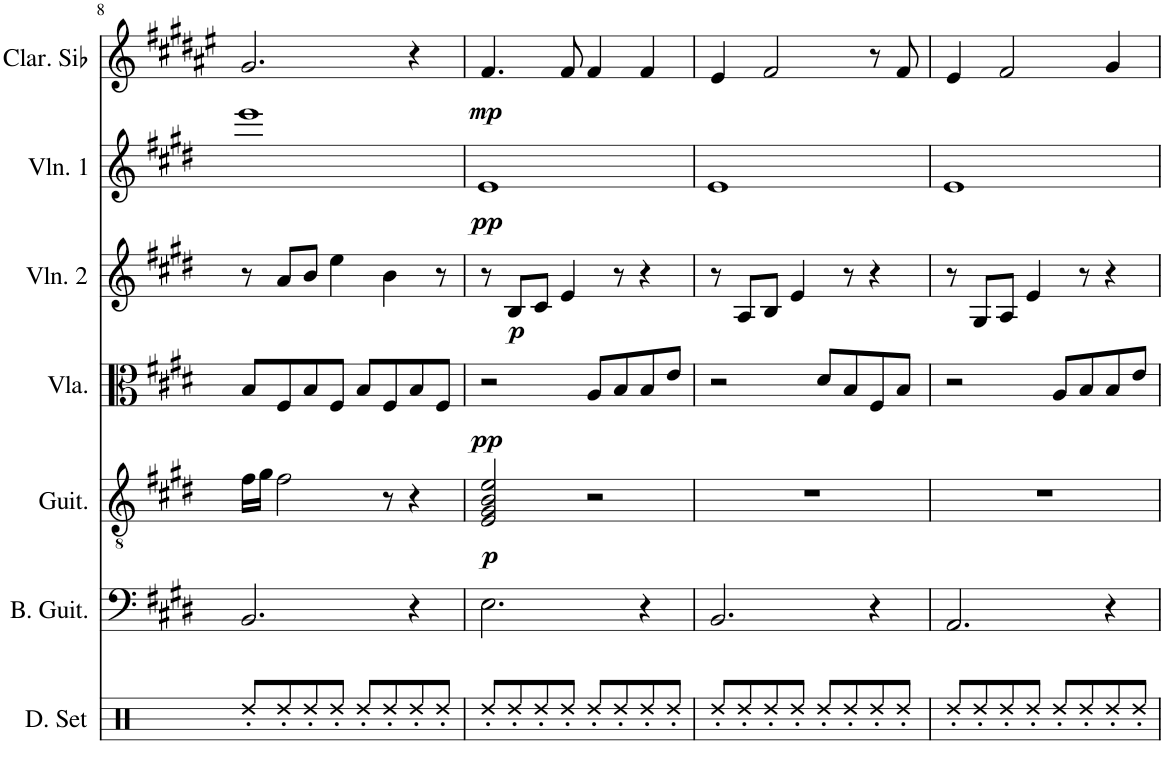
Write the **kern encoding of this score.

**kern	**kern	**kern	**dynam	**kern	**dynam	**kern	**dynam	**kern	**dynam	**kern	**dynam
*part7	*part6	*part5	*part5	*part4	*part4	*part3	*part3	*part2	*part2	*part1	*part1
*staff7	*staff6	*staff5	*staff5	*staff4	*staff4	*staff3	*staff3	*staff2	*staff2	*staff1	*staff1
*I"Drumset	*I"Bass Guitar	*I"Acoustic Guitar	*	*I"Viola	*	*I"Violin 2	*	*I"Violin 1	*	*I"Clarinette en Sib	*
*I'D. Set	*I'B. Guit.	*I'Guit.	*	*I'Vla.	*	*I'Vln. 2	*	*I'Vln. 1	*	*I'Clar. Sib	*
!!LO:PB:g=z
*clefX	*clefF4	*clefGv2	*	*clefC3	*	*clefG2	*	*clefG2	*	*clefG2	*
*	*Trd7c12	*	*	*	*	*	*	*	*	*Trd1c2	*
*k[]	*k[f#c#g#d#]	*k[f#c#g#d#]	*	*k[f#c#g#d#]	*	*k[f#c#g#d#]	*	*k[f#c#g#d#]	*	*k[f#c#g#d#a#e#]	*
*M4/4	*M4/4	*M4/4	*	*M4/4	*	*M4/4	*	*M4/4	*	*M4/4	*
=8	=8	=8	=8	=8	=8	=8	=8	=8	=8	=8	=8
8Rdd'/L	2.BB/	16f#\LL	.	8B/L	.	8r	.	1eee	.	2.g#/	.
.	.	16g#\JJ	.	.	.	.	.	.	.	.	.
8Rdd'/	.	2f#\	.	8F#/	.	8a/L	.	.	.	.	.
8Rdd'/	.	.	.	8B/	.	8b/J	.	.	.	.	.
8Rdd'/J	.	.	.	8F#/J	.	4ee\	.	.	.	.	.
8Rdd'/L	.	.	.	8B/L	.	.	.	.	.	.	.
8Rdd'/	.	8r	.	8F#/	.	4b\	.	.	.	.	.
8Rdd'/	4r	4r	.	8B/	.	.	.	.	.	4r	.
8Rdd'/J	.	.	.	8F#/J	.	8r	.	.	.	.	.
=9	=9	=9	=9	=9	=9	=9	=9	=9	=9	=9	=9
!	!	!	!LO:DY:b	!	!LO:DY:b	!	!	!	!LO:DY:b	!	!LO:DY:b
8Rdd'/L	2.E\	2E/ 2G#/ 2B/ 2e/	p	2r	pp	8r	.	1e	pp	4.f#/	mp
!	!	!	!	!	!	!	!LO:DY:b	!	!	!	!
8Rdd'/	.	.	.	.	.	8B/L	p	.	.	.	.
8Rdd'/	.	.	.	.	.	8c#/J	.	.	.	.	.
8Rdd'/J	.	.	.	.	.	4e/	.	.	.	8f#/	.
8Rdd'/L	.	2r	.	8A/L	.	.	.	.	.	4f#/	.
8Rdd'/	.	.	.	8B/	.	8r	.	.	.	.	.
8Rdd'/	4r	.	.	8B/	.	4r	.	.	.	4f#/	.
8Rdd'/J	.	.	.	8e/J	.	.	.	.	.	.	.
=10	=10	=10	=10	=10	=10	=10	=10	=10	=10	=10	=10
8Rdd'/L	2.BB/	1r	.	2r	.	8r	.	1e	.	4e#/	.
8Rdd'/	.	.	.	.	.	8A/L	.	.	.	.	.
8Rdd'/	.	.	.	.	.	8B/J	.	.	.	2f#/	.
8Rdd'/J	.	.	.	.	.	4e/	.	.	.	.	.
8Rdd'/L	.	.	.	8d#/L	.	.	.	.	.	.	.
8Rdd'/	.	.	.	8B/	.	8r	.	.	.	.	.
8Rdd'/	4r	.	.	8F#/	.	4r	.	.	.	8r	.
8Rdd'/J	.	.	.	8B/J	.	.	.	.	.	8f#/	.
=11	=11	=11	=11	=11	=11	=11	=11	=11	=11	=11	=11
8Rdd'/L	2.AA/	1r	.	2r	.	8r	.	1e	.	4e#/	.
8Rdd'/	.	.	.	.	.	8G#/L	.	.	.	.	.
8Rdd'/	.	.	.	.	.	8A/J	.	.	.	2f#/	.
8Rdd'/J	.	.	.	.	.	4e/	.	.	.	.	.
8Rdd'/L	.	.	.	8A/L	.	.	.	.	.	.	.
8Rdd'/	.	.	.	8B/	.	8r	.	.	.	.	.
8Rdd'/	4r	.	.	8B/	.	4r	.	.	.	4g#/	.
8Rdd'/J	.	.	.	8e/J	.	.	.	.	.	.	.
=	=	=	=	=	=	=	=	=	=	=	=
*-	*-	*-	*-	*-	*-	*-	*-	*-	*-	*-	*-
